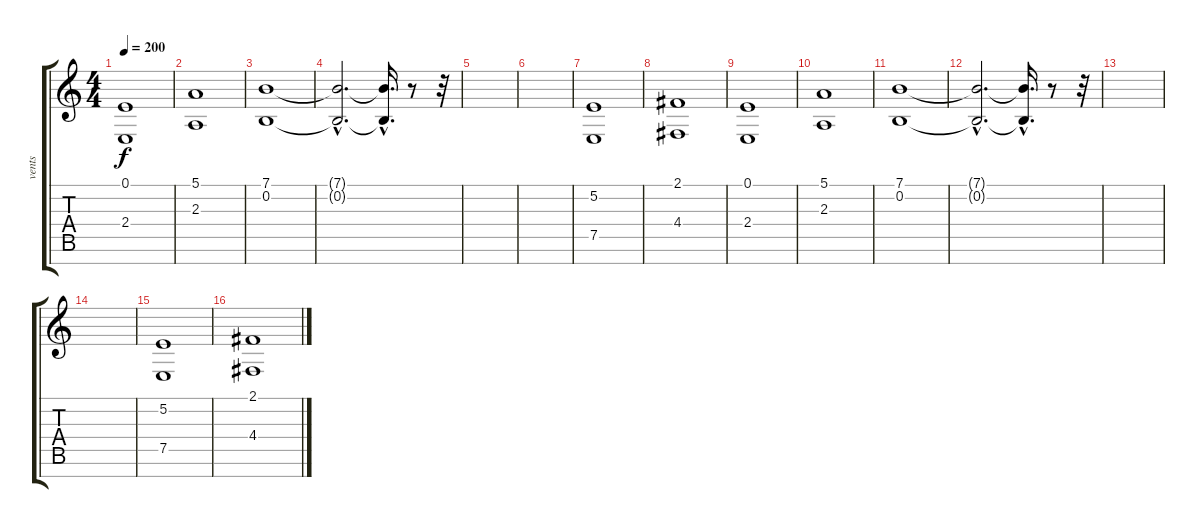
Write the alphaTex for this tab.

\track ("vents" "vents") {instrument bassoon}
\staff {score tabs}
\tuning (E4 B3 G3 D3 A2 E2 B1) {hide}
\ts (4 4)
\tempo 200
\clef g2
\ks c
(0.1 2.4).1{dy f} |
(5.1 2.3).1 |
(7.1 0.2).1 |
(7.1{hac t} 0.2{hac t}).2{d} (7.1{hac t} 0.2{hac t}).16{d} r.8 r.32 |
|
|
(5.2 7.5).1 |
(2.1 4.4).1 |
(0.1 2.4).1 |
(5.1 2.3).1 |
(7.1 0.2).1 |
(7.1{hac t} 0.2{hac t}).2{d} (7.1{hac t} 0.2{hac t}).16{d} r.8 r.32 |
|
|
(5.2 7.5).1 |
(2.1 4.4).1
